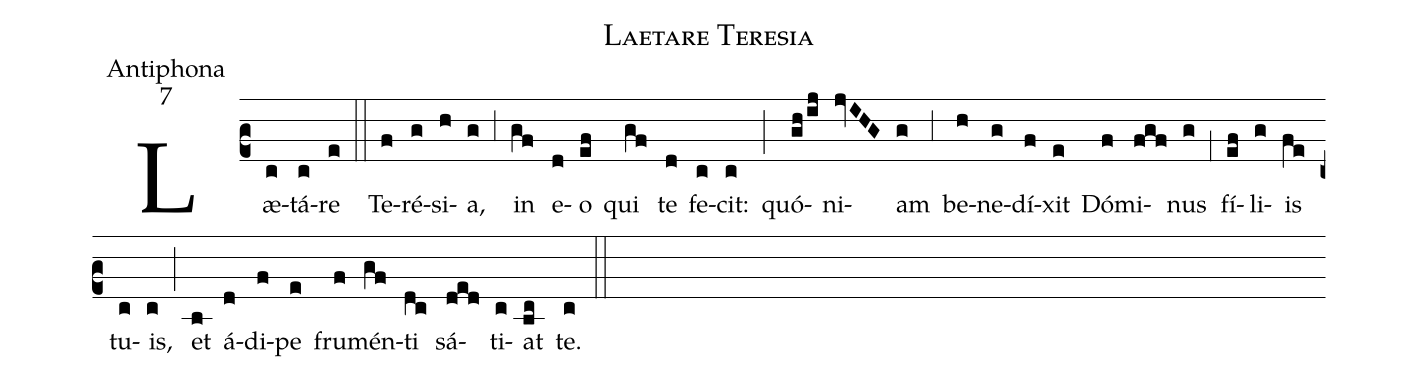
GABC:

name:Laetare Teresia;
office-part:Antiphona;
mode:7;
%%
(c2) Læ(c)tá(c)re(e) (::)
Te(f)ré(g)si(h)a,(g) (,3) in(gf) e(d)o(ef) qui(gf) te(d) fe(c)cit:(c) (;) quó(gh/ij)ni(jvIHG)am(g) (,3) be(h)ne(g)dí(f)xit(e) Dó(f)mi(fgf)nus(g) (,1) fí(ef)li(g)is(fe) tu(c)is,(c) (;) et(b) á(d)di(f)pe(e) fru(f)mén(gf)ti(dc) sá(ded)ti(c)at(bc) te.(c) (::)
